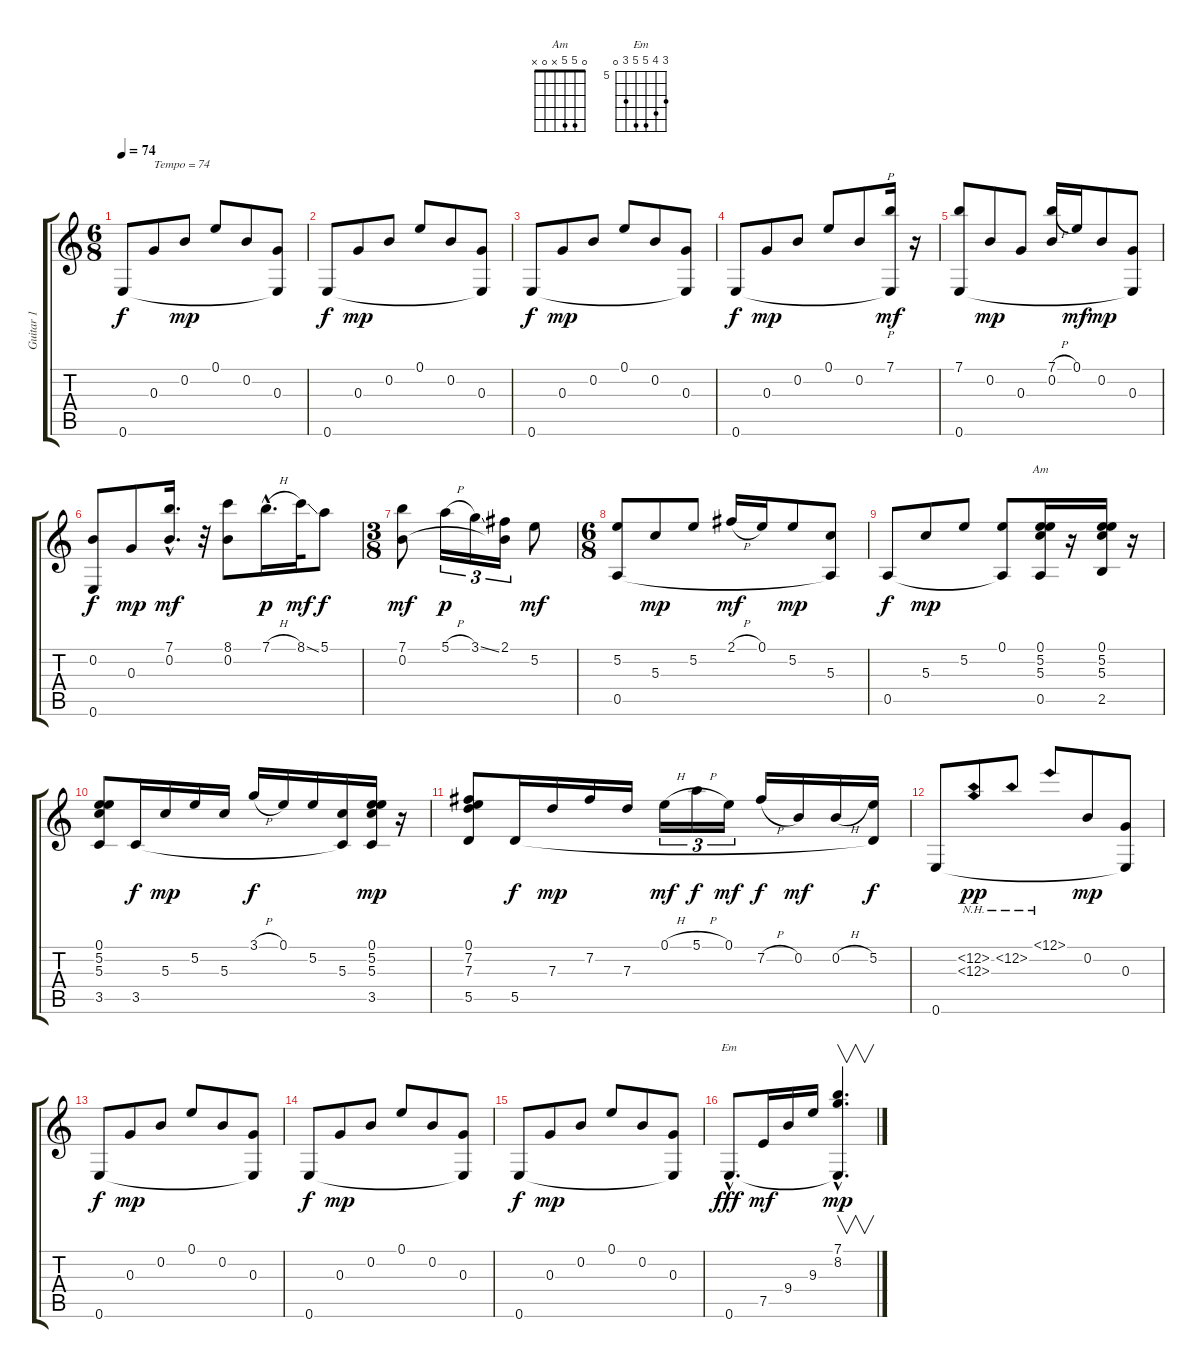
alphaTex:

\track ("Guitar 1" "Guitar 1") {instrument acousticguitarsteel}
\staff {score tabs}
\tuning (E4 B3 G3 D3 A2 E2) {hide}
\chord ("Am" 0 5 5 x 0 x)
\chord ("Em" 7 8 9 9 7 0) {firstfret 5}
\ts (6 8)
\tempo 74
\clef g2
\ks c
0.6.8{dy f volume 14 balance 8 instrument acousticguitarsteel} 0.3.8{txt "Tempo = 74"} 0.2.8{dy mp} 0.1.8 0.2.8 (0.3 0.6{t}).8 |
0.6.8{dy f} 0.3.8{dy mp} 0.2.8 0.1.8 0.2.8 (0.3 0.6{t}).8 |
0.6.8{dy f} 0.3.8{dy mp} 0.2.8 0.1.8 0.2.8 (0.3 0.6{t}).8 |
0.6.8{dy f} 0.3.8{dy mp} 0.2.8 0.1.8 0.2.8 (7.1 0.6{t}).16{p dy mf} r.16 |
(7.1 0.6).8 0.2.8{dy mp} 0.3.8 (7.1{h} 0.2).16 0.1.16{dy mf} 0.2.8{dy mp} (0.3 0.6{t}).8 |
(0.2 0.6).8{dy f} 0.3.8{dy mp} (7.1{hac} 0.2{hac}).16{d dy mf} r.32 (8.1 0.2).8 7.1{h hac}.16{d dy p} 8.1{ss}.32{dy mf} 5.1.8{dy f} |
\ts (3 8)
(7.1 0.2).8{dy mf} 5.1{h}.16{tu (3 2) dy p} 3.1{ss}.16{tu (3 2)} (2.1 0.2{t}).16{tu (3 2)} 5.2.8{dy mf} |
\ts (6 8)
(5.2 0.5).8 5.3.8{dy mp} 5.2.8 2.1{h}.16{dy mf} 0.1.16 5.2.8{dy mp} (5.3 0.5{t}).8 |
0.5.8{dy f} 5.3.8{dy mp} 5.2.8 (0.1 0.5{t}).8 (0.1 5.2 5.3 0.5).16{ch "Am"} r.16 (0.1 5.2 5.3 2.5).16 r.16 |
(0.1 5.2 5.3 3.5).8 3.5.16{dy f} 5.3.16{dy mp} 5.2.16 5.3.16 3.1{h}.16{dy f} 0.1.16 5.2.16 (5.3 3.5{t}).16 (0.1 5.2 5.3 3.5).16{dy mp} r.16 |
(0.1 7.2 7.3 5.5).8 5.5.16{dy f} 7.3.16{dy mp} 7.2.16 7.3.16 0.1{h}.16{tu (3 2) dy mf} 5.1{h}.16{tu (3 2) dy f} 0.1.16{tu (3 2) dy mf} 7.2{h}.16{dy f} 0.2.16{dy mf} 0.2{h}.16 (5.2 5.5{t}).16{dy f} |
0.6.8 (12.2{nh} 12.3{nh}).8{dy pp} 12.2{nh}.8 12.1{nh}.8 0.2.8{dy mp} (0.3 0.6{t}).8 |
0.6.8{dy f} 0.3.8{dy mp} 0.2.8 0.1.8 0.2.8 (0.3 0.6{t}).8 |
0.6.8{dy f} 0.3.8{dy mp} 0.2.8 0.1.8 0.2.8 (0.3 0.6{t}).8 |
0.6.8{dy f} 0.3.8{dy mp} 0.2.8 0.1.8 0.2.8 (0.3 0.6{t}).8 |
0.6{hac}.8{d ch "Em" dy fff} 7.5.16{dy mf} 9.4.16 9.3.16 (7.1{hac} 8.2{hac} 0.6{hac t}).4{v d dy mp}
